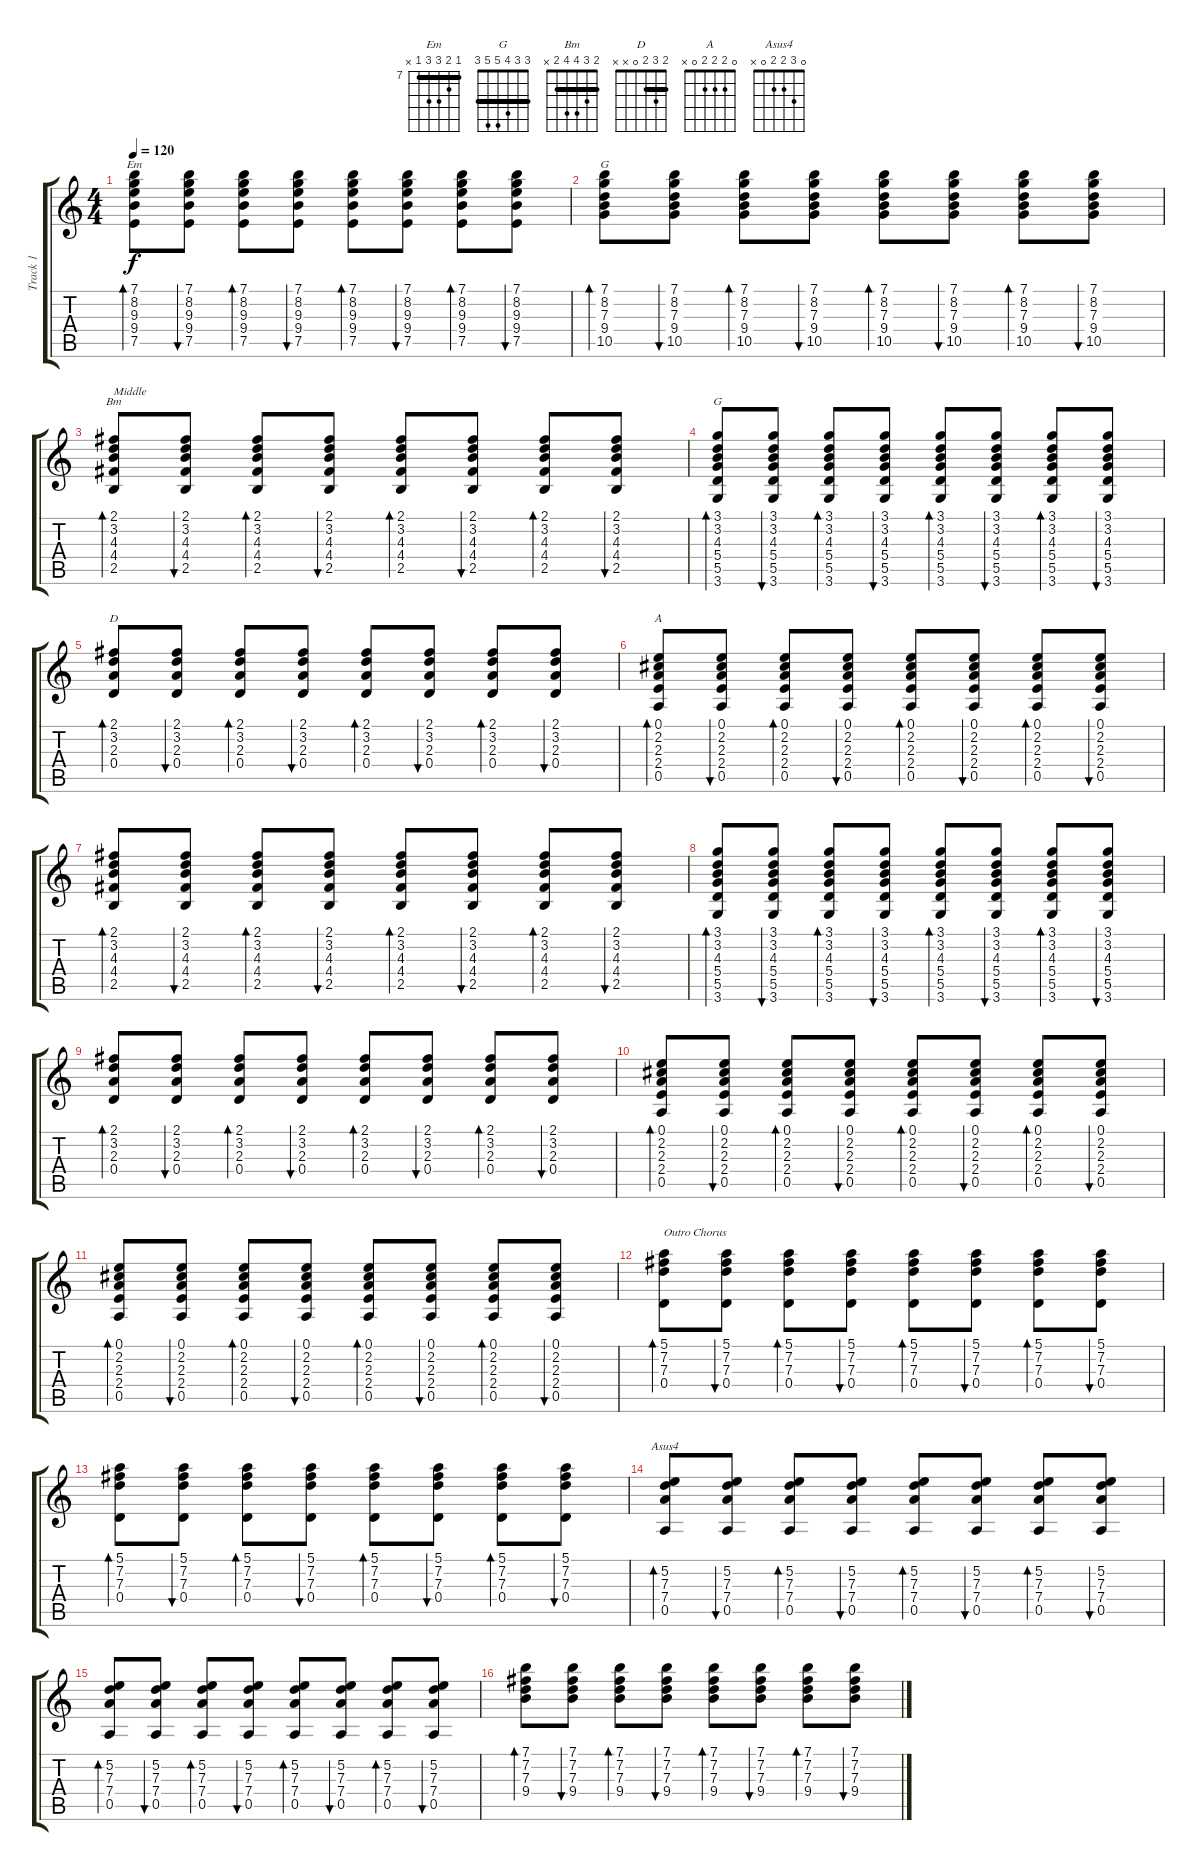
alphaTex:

\track ("Track 1" "Track 1") {instrument acousticguitarsteel}
\staff {score tabs}
\tuning (E4 B3 G3 D3 A2 E2) {hide}
\chord ("Em" 7 8 9 9 7 x) {firstfret 7 barre 7}
\chord ("G" 7 8 7 9 10 x) {firstfret 7 barre 7}
\chord ("Bm" 2 3 4 4 2 x) {barre 2}
\chord ("G" 3 3 4 5 5 3) {barre 3}
\chord ("D" 2 3 2 0 x x) {barre 2}
\chord ("A" 0 2 2 2 0 x)
\chord ("Asus4" 0 3 2 2 0 x)
\ts (4 4)
\tempo 120
\clef g2
\ks c
(7.1 8.2 9.3 9.4 7.5).8{bd 60 ch "Em" dy f} (7.1 8.2 9.3 9.4 7.5).8{bu 30} (7.1 8.2 9.3 9.4 7.5).8{bd 30} (7.1 8.2 9.3 9.4 7.5).8{bu 30} (7.1 8.2 9.3 9.4 7.5).8{bd 30} (7.1 8.2 9.3 9.4 7.5).8{bu 30} (7.1 8.2 9.3 9.4 7.5).8{bd 30} (7.1 8.2 9.3 9.4 7.5).8{bu 30} |
(7.1 8.2 7.3 9.4 10.5).8{bd 30 ch "G"} (7.1 8.2 7.3 9.4 10.5).8{bu 30} (7.1 8.2 7.3 9.4 10.5).8{bd 30} (7.1 8.2 7.3 9.4 10.5).8{bu 30} (7.1 8.2 7.3 9.4 10.5).8{bd 30} (7.1 8.2 7.3 9.4 10.5).8{bu 30} (7.1 8.2 7.3 9.4 10.5).8{bd 30} (7.1 8.2 7.3 9.4 10.5).8{bu 30} |
(2.1 3.2 4.3 4.4 2.5).8{bd 60 ch "Bm" txt "Middle"} (2.1 3.2 4.3 4.4 2.5).8{bu 60} (2.1 3.2 4.3 4.4 2.5).8{bd 60} (2.1 3.2 4.3 4.4 2.5).8{bu 60} (2.1 3.2 4.3 4.4 2.5).8{bd 60} (2.1 3.2 4.3 4.4 2.5).8{bu 60} (2.1 3.2 4.3 4.4 2.5).8{bd 60} (2.1 3.2 4.3 4.4 2.5).8{bu 60} |
(3.1 3.2 4.3 5.4 5.5 3.6).8{bd 60 ch "G"} (3.1 3.2 4.3 5.4 5.5 3.6).8{bu 60} (3.1 3.2 4.3 5.4 5.5 3.6).8{bd 60} (3.1 3.2 4.3 5.4 5.5 3.6).8{bu 60} (3.1 3.2 4.3 5.4 5.5 3.6).8{bd 60} (3.1 3.2 4.3 5.4 5.5 3.6).8{bu 60} (3.1 3.2 4.3 5.4 5.5 3.6).8{bd 60} (3.1 3.2 4.3 5.4 5.5 3.6).8{bu 60} |
(2.1 3.2 2.3 0.4).8{bd 60 ch "D"} (2.1 3.2 2.3 0.4).8{bu 60} (2.1 3.2 2.3 0.4).8{bd 60} (2.1 3.2 2.3 0.4).8{bu 60} (2.1 3.2 2.3 0.4).8{bd 60} (2.1 3.2 2.3 0.4).8{bu 60} (2.1 3.2 2.3 0.4).8{bd 60} (2.1 3.2 2.3 0.4).8{bu 60} |
(0.1 2.2 2.3 2.4 0.5).8{bd 30 ch "A"} (0.1 2.2 2.3 2.4 0.5).8{bu 30} (0.1 2.2 2.3 2.4 0.5).8{bd 30} (0.1 2.2 2.3 2.4 0.5).8{bu 30} (0.1 2.2 2.3 2.4 0.5).8{bd 30} (0.1 2.2 2.3 2.4 0.5).8{bu 30} (0.1 2.2 2.3 2.4 0.5).8{bd 30} (0.1 2.2 2.3 2.4 0.5).8{bu 30} |
(2.1 3.2 4.3 4.4 2.5).8{bd 60} (2.1 3.2 4.3 4.4 2.5).8{bu 60} (2.1 3.2 4.3 4.4 2.5).8{bd 60} (2.1 3.2 4.3 4.4 2.5).8{bu 60} (2.1 3.2 4.3 4.4 2.5).8{bd 60} (2.1 3.2 4.3 4.4 2.5).8{bu 60} (2.1 3.2 4.3 4.4 2.5).8{bd 60} (2.1 3.2 4.3 4.4 2.5).8{bu 60} |
(3.1 3.2 4.3 5.4 5.5 3.6).8{bd 60} (3.1 3.2 4.3 5.4 5.5 3.6).8{bu 60} (3.1 3.2 4.3 5.4 5.5 3.6).8{bd 60} (3.1 3.2 4.3 5.4 5.5 3.6).8{bu 60} (3.1 3.2 4.3 5.4 5.5 3.6).8{bd 60} (3.1 3.2 4.3 5.4 5.5 3.6).8{bu 60} (3.1 3.2 4.3 5.4 5.5 3.6).8{bd 60} (3.1 3.2 4.3 5.4 5.5 3.6).8{bu 60} |
(2.1 3.2 2.3 0.4).8{bd 60} (2.1 3.2 2.3 0.4).8{bu 60} (2.1 3.2 2.3 0.4).8{bd 60} (2.1 3.2 2.3 0.4).8{bu 60} (2.1 3.2 2.3 0.4).8{bd 60} (2.1 3.2 2.3 0.4).8{bu 60} (2.1 3.2 2.3 0.4).8{bd 60} (2.1 3.2 2.3 0.4).8{bu 60} |
(0.1 2.2 2.3 2.4 0.5).8{bd 30} (0.1 2.2 2.3 2.4 0.5).8{bu 30} (0.1 2.2 2.3 2.4 0.5).8{bd 30} (0.1 2.2 2.3 2.4 0.5).8{bu 30} (0.1 2.2 2.3 2.4 0.5).8{bd 30} (0.1 2.2 2.3 2.4 0.5).8{bu 30} (0.1 2.2 2.3 2.4 0.5).8{bd 30} (0.1 2.2 2.3 2.4 0.5).8{bu 30} |
(0.1 2.2 2.3 2.4 0.5).8{bd 30} (0.1 2.2 2.3 2.4 0.5).8{bu 30} (0.1 2.2 2.3 2.4 0.5).8{bd 30} (0.1 2.2 2.3 2.4 0.5).8{bu 30} (0.1 2.2 2.3 2.4 0.5).8{bd 30} (0.1 2.2 2.3 2.4 0.5).8{bu 30} (0.1 2.2 2.3 2.4 0.5).8{bd 30} (0.1 2.2 2.3 2.4 0.5).8{bu 30} |
(5.1 7.2 7.3 0.4).8{bd 60 txt "Outro Chorus"} (5.1 7.2 7.3 0.4).8{bu 60} (5.1 7.2 7.3 0.4).8{bd 60} (5.1 7.2 7.3 0.4).8{bu 60} (5.1 7.2 7.3 0.4).8{bd 60} (5.1 7.2 7.3 0.4).8{bu 60} (5.1 7.2 7.3 0.4).8{bd 60} (5.1 7.2 7.3 0.4).8{bu 60} |
(5.1 7.2 7.3 0.4).8{bd 60} (5.1 7.2 7.3 0.4).8{bu 60} (5.1 7.2 7.3 0.4).8{bd 60} (5.1 7.2 7.3 0.4).8{bu 60} (5.1 7.2 7.3 0.4).8{bd 60} (5.1 7.2 7.3 0.4).8{bu 60} (5.1 7.2 7.3 0.4).8{bd 60} (5.1 7.2 7.3 0.4).8{bu 60} |
(5.2 7.3 7.4 0.5).8{bd 60 ch "Asus4"} (5.2 7.3 7.4 0.5).8{bu 60} (5.2 7.3 7.4 0.5).8{bd 60} (5.2 7.3 7.4 0.5).8{bu 60} (5.2 7.3 7.4 0.5).8{bd 60} (5.2 7.3 7.4 0.5).8{bu 60} (5.2 7.3 7.4 0.5).8{bd 60} (5.2 7.3 7.4 0.5).8{bu 60} |
(5.2 7.3 7.4 0.5).8{bd 60} (5.2 7.3 7.4 0.5).8{bu 60} (5.2 7.3 7.4 0.5).8{bd 60} (5.2 7.3 7.4 0.5).8{bu 60} (5.2 7.3 7.4 0.5).8{bd 60} (5.2 7.3 7.4 0.5).8{bu 60} (5.2 7.3 7.4 0.5).8{bd 60} (5.2 7.3 7.4 0.5).8{bu 60} |
(7.1 7.2 7.3 9.4).8{bd 60} (7.1 7.2 7.3 9.4).8{bu 60} (7.1 7.2 7.3 9.4).8{bd 60} (7.1 7.2 7.3 9.4).8{bu 60} (7.1 7.2 7.3 9.4).8{bd 60} (7.1 7.2 7.3 9.4).8{bu 60} (7.1 7.2 7.3 9.4).8{bd 60} (7.1 7.2 7.3 9.4).8{bu 60}
